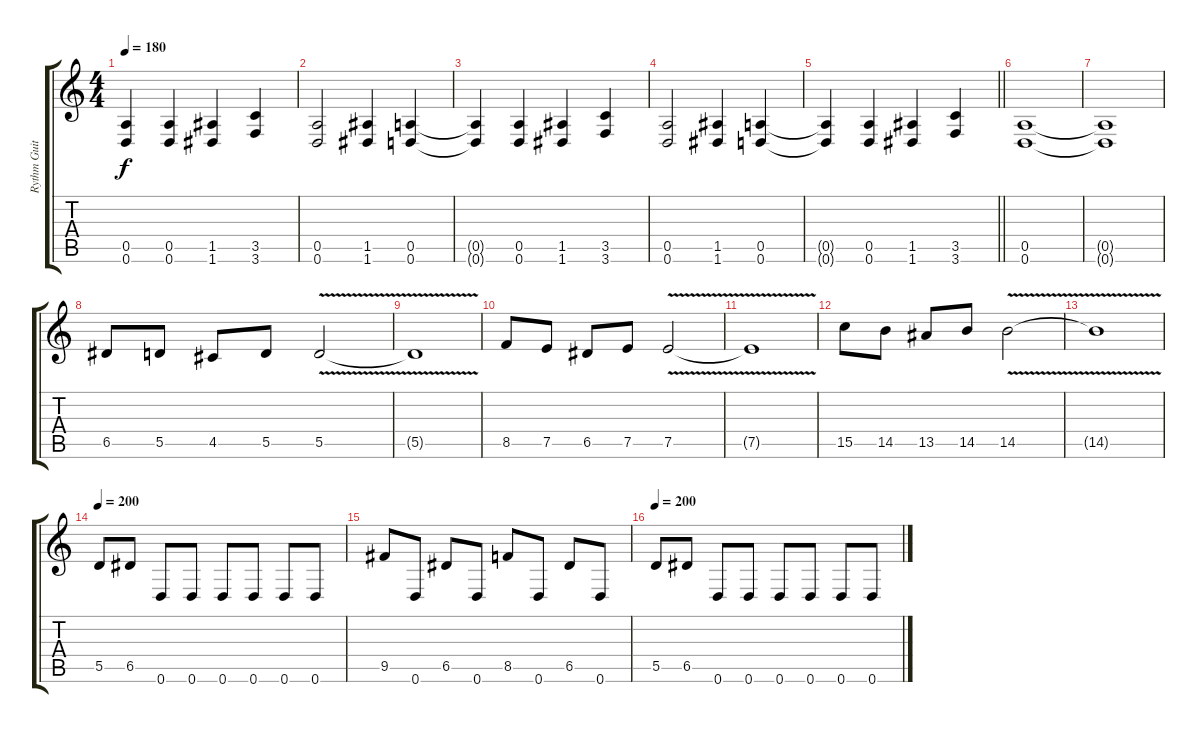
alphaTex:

\track ("Rythm Guitar" "Rythm Guit") {instrument distortionguitar}
\staff {score tabs}
\tuning (E4 B3 G3 D3 A2 D2) {hide}
\ts (4 4)
\tempo 180
\clef g2
\ks c
(0.5{t} 0.6{t}).4{dy f} (0.5 0.6).4 (1.5 1.6).4 (3.5 3.6).4 |
(0.5 0.6).2 (1.5 1.6).4 (0.5 0.6).4 |
(0.5{t} 0.6{t}).4 (0.5 0.6).4 (1.5 1.6).4 (3.5 3.6).4 |
(0.5 0.6).2 (1.5 1.6).4 (0.5 0.6).4 |
\barLineRight lightlight
(0.5{t} 0.6{t}).4 (0.5 0.6).4 (1.5 1.6).4 (3.5 3.6).4 |
(0.5 0.6).1 |
(0.5{t} 0.6{t}).1 |
6.5.8 5.5.8 4.5.8 5.5.8 5.5{v}.2 |
5.5{t}.1 |
8.5.8 7.5.8 6.5.8 7.5.8 7.5{v}.2 |
7.5{t}.1 |
15.5.8 14.5.8 13.5.8 14.5.8 14.5{v}.2 |
14.5{t}.1 |
\tempo 200
5.5.8 6.5.8 0.6.8 0.6.8 0.6.8 0.6.8 0.6.8 0.6.8 |
9.5.8 0.6.8 6.5.8 0.6.8 8.5.8 0.6.8 6.5.8 0.6.8 |
\tempo 200
5.5.8 6.5.8 0.6.8 0.6.8 0.6.8 0.6.8 0.6.8 0.6.8
